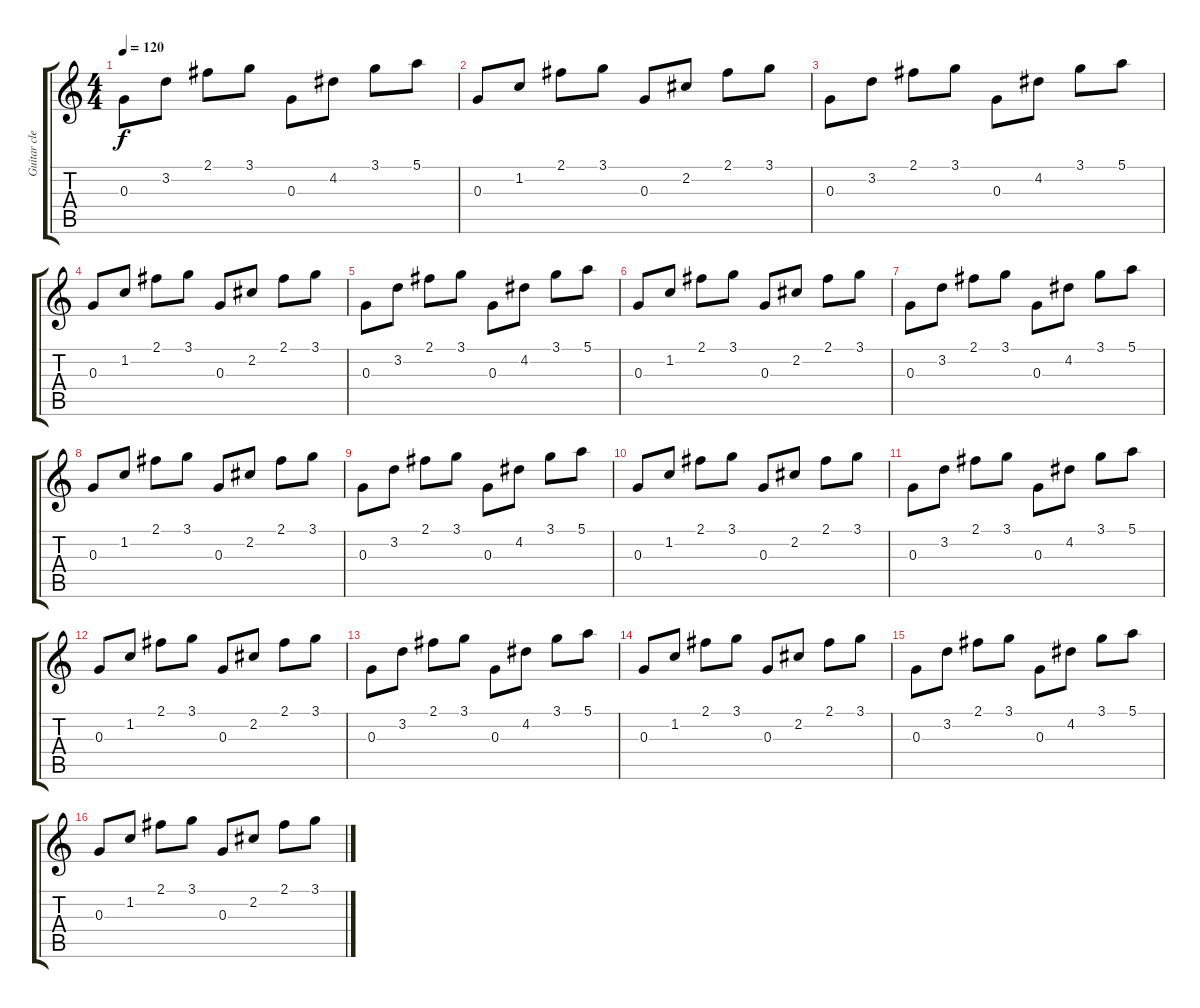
\track ("Guitar clean" "Guitar cle") {instrument electricguitarclean}
\staff {score tabs}
\tuning (E4 B3 G3 D3 A2 E2) {hide}
\ts (4 4)
\tempo 120
\clef g2
\ks c
0.3.8{dy f} 3.2.8 2.1.8 3.1.8 0.3.8 4.2.8 3.1.8 5.1.8 |
0.3.8 1.2.8 2.1.8 3.1.8 0.3.8 2.2.8 2.1.8 3.1.8 |
0.3.8 3.2.8 2.1.8 3.1.8 0.3.8 4.2.8 3.1.8 5.1.8 |
0.3.8 1.2.8 2.1.8 3.1.8 0.3.8 2.2.8 2.1.8 3.1.8 |
0.3.8 3.2.8 2.1.8 3.1.8 0.3.8 4.2.8 3.1.8 5.1.8 |
0.3.8 1.2.8 2.1.8 3.1.8 0.3.8 2.2.8 2.1.8 3.1.8 |
0.3.8 3.2.8 2.1.8 3.1.8 0.3.8 4.2.8 3.1.8 5.1.8 |
0.3.8 1.2.8 2.1.8 3.1.8 0.3.8 2.2.8 2.1.8 3.1.8 |
0.3.8 3.2.8 2.1.8 3.1.8 0.3.8 4.2.8 3.1.8 5.1.8 |
0.3.8 1.2.8 2.1.8 3.1.8 0.3.8 2.2.8 2.1.8 3.1.8 |
0.3.8 3.2.8 2.1.8 3.1.8 0.3.8 4.2.8 3.1.8 5.1.8 |
0.3.8 1.2.8 2.1.8 3.1.8 0.3.8 2.2.8 2.1.8 3.1.8 |
0.3.8 3.2.8 2.1.8 3.1.8 0.3.8 4.2.8 3.1.8 5.1.8 |
0.3.8 1.2.8 2.1.8 3.1.8 0.3.8 2.2.8 2.1.8 3.1.8 |
0.3.8 3.2.8 2.1.8 3.1.8 0.3.8 4.2.8 3.1.8 5.1.8 |
0.3.8 1.2.8 2.1.8 3.1.8 0.3.8 2.2.8 2.1.8 3.1.8
